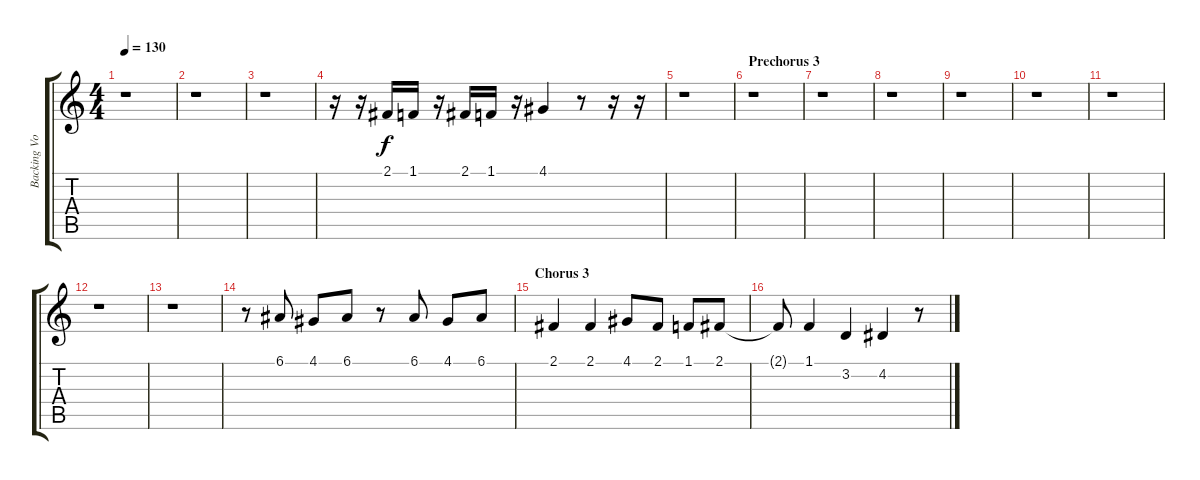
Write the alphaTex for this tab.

\track ("Backing Vocals" "Backing Vo") {instrument voiceoohs}
\staff {score tabs}
\tuning (E4 B3 G3 D3 A2 E2) {hide}
\ts (4 4)
\tempo 130
\clef g2
\ks c
r.1{dy f} |
r.1 |
r.1 |
r.16 r.16 2.1.16 1.1.16 r.16 2.1.16 1.1.16 r.16 4.1.4 r.8 r.16 r.16 |
r.1 |
\section ("" "Prechorus 3")
r.1 |
r.1 |
r.1 |
r.1 |
r.1 |
r.1 |
r.1 |
r.1 |
r.8 6.1.8 4.1.8 6.1.8 r.8 6.1.8 4.1.8 6.1.8 |
\section ("" "Chorus 3")
2.1.4 2.1.4 4.1.8 2.1.8 1.1.8 2.1.8 |
2.1{t}.8 1.1.4 3.2.4 4.2.4 r.8
